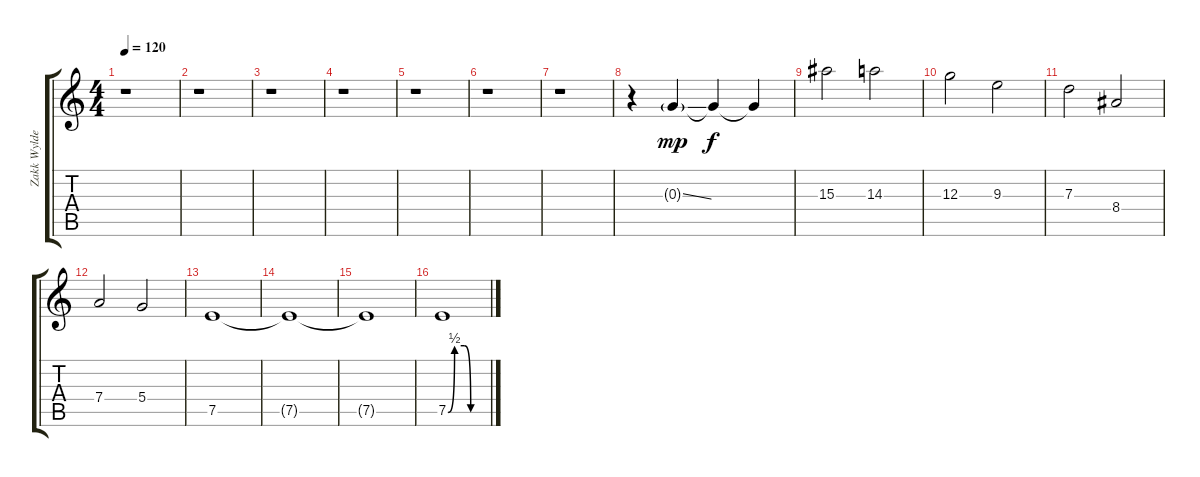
\track ("Zakk Wylde - Electric" "Zakk Wylde") {instrument overdrivenguitar}
\staff {score tabs}
\tuning (E4 B3 G3 D3 A2 E2) {hide}
\ts (4 4)
\tempo 120
\clef g2
\ks c
r.1{dy mp instrument overdrivenguitar} |
r.1 |
r.1 |
r.1 |
r.1 |
r.1 |
r.1 |
r.4 0.3{ss g}.4 0.3{t}.4{dy f} 0.3{t}.4 |
15.3.2 14.3.2 |
12.3.2 9.3.2 |
7.3.2 8.4.2 |
7.4.2 5.4.2 |
7.5.1 |
7.5{t}.1 |
7.5{t}.1 |
7.5{be (custom 0 0 10 2 25 2 35 0 45 0 60 0)}.1
